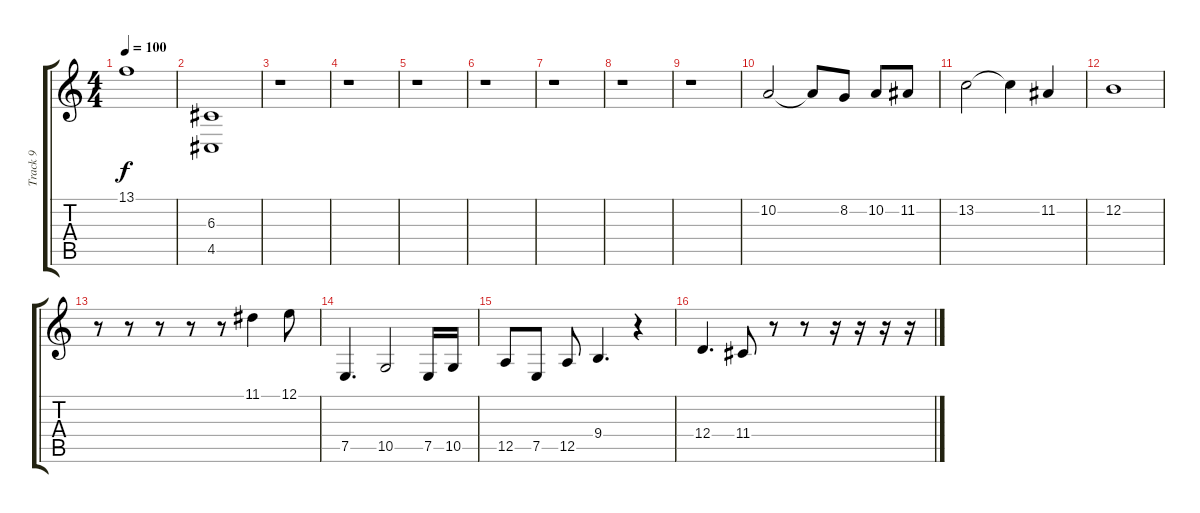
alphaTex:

\track ("Track 9" "Track 9") {instrument tremolostrings}
\staff {score tabs}
\tuning (E4 B3 G3 D3 A2 E2) {hide}
\ts (4 4)
\tempo 100
\clef g2
\ks c
13.1.1{dy f} |
(6.3 4.5).1 |
r.1 |
r.1 |
r.1 |
r.1 |
r.1 |
r.1 |
r.1 |
10.2.2 10.2{t}.8 8.2.8 10.2.8 11.2.8 |
13.2.2 13.2{t}.4 11.2.4 |
12.2.1 |
r.8 r.8 r.8 r.8 r.8 11.1.4 12.1.8 |
7.5.4{d} 10.5.2 7.5.16 10.5.16 |
12.5.8 7.5.8 12.5.8 9.4.4{d} r.4 |
12.4.4{d} 11.4.8 r.8 r.8 r.16 r.16 r.16 r.16
